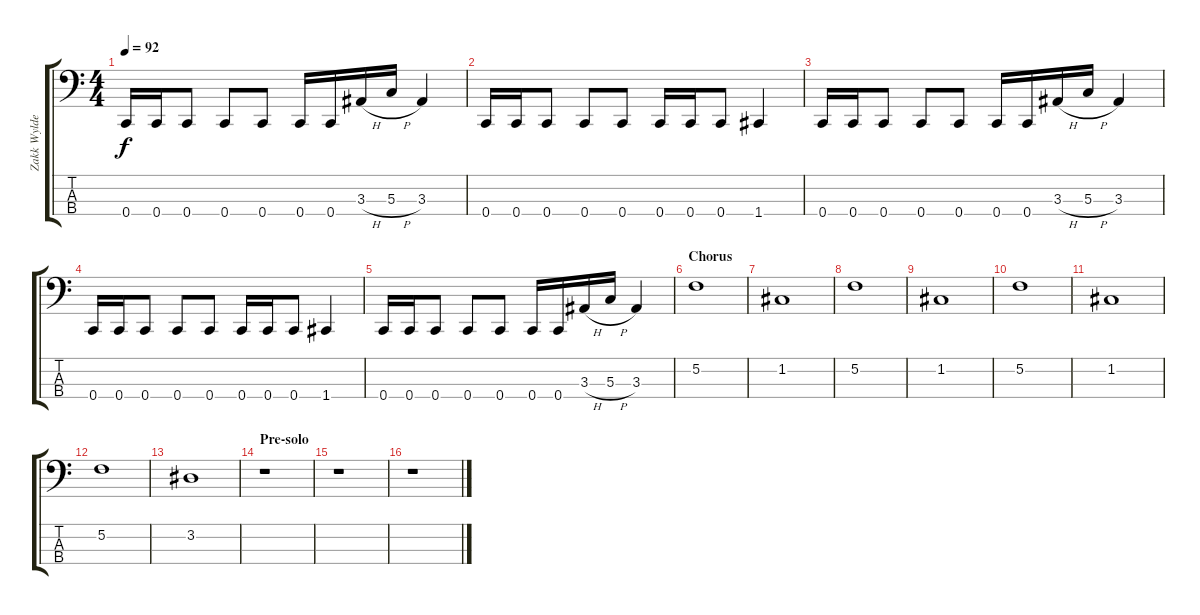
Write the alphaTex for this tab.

\track ("Zakk Wylde" "Zakk Wylde") {instrument electricbassfinger}
\staff {score tabs}
\tuning (F2 C2 G1 C1) {hide}
\ts (4 4)
\tempo 92
\clef f4
\ks c
0.4.16{dy f} 0.4.16 0.4.8 0.4.8 0.4.8 0.4.16 0.4.16 3.3{h}.16 5.3{h}.16 3.3.4 |
0.4.16 0.4.16 0.4.8 0.4.8 0.4.8 0.4.16 0.4.16 0.4.8 1.4.4 |
0.4.16 0.4.16 0.4.8 0.4.8 0.4.8 0.4.16 0.4.16 3.3{h}.16 5.3{h}.16 3.3.4 |
0.4.16 0.4.16 0.4.8 0.4.8 0.4.8 0.4.16 0.4.16 0.4.8 1.4.4 |
0.4.16 0.4.16 0.4.8 0.4.8 0.4.8 0.4.16 0.4.16 3.3{h}.16 5.3{h}.16 3.3.4 |
\section ("" "Chorus")
5.2.1 |
1.2.1 |
5.2.1 |
1.2.1 |
5.2.1 |
1.2.1 |
5.2.1 |
3.2.1 |
\section ("" "Pre-solo")
r.1 |
r.1 |
r.1
